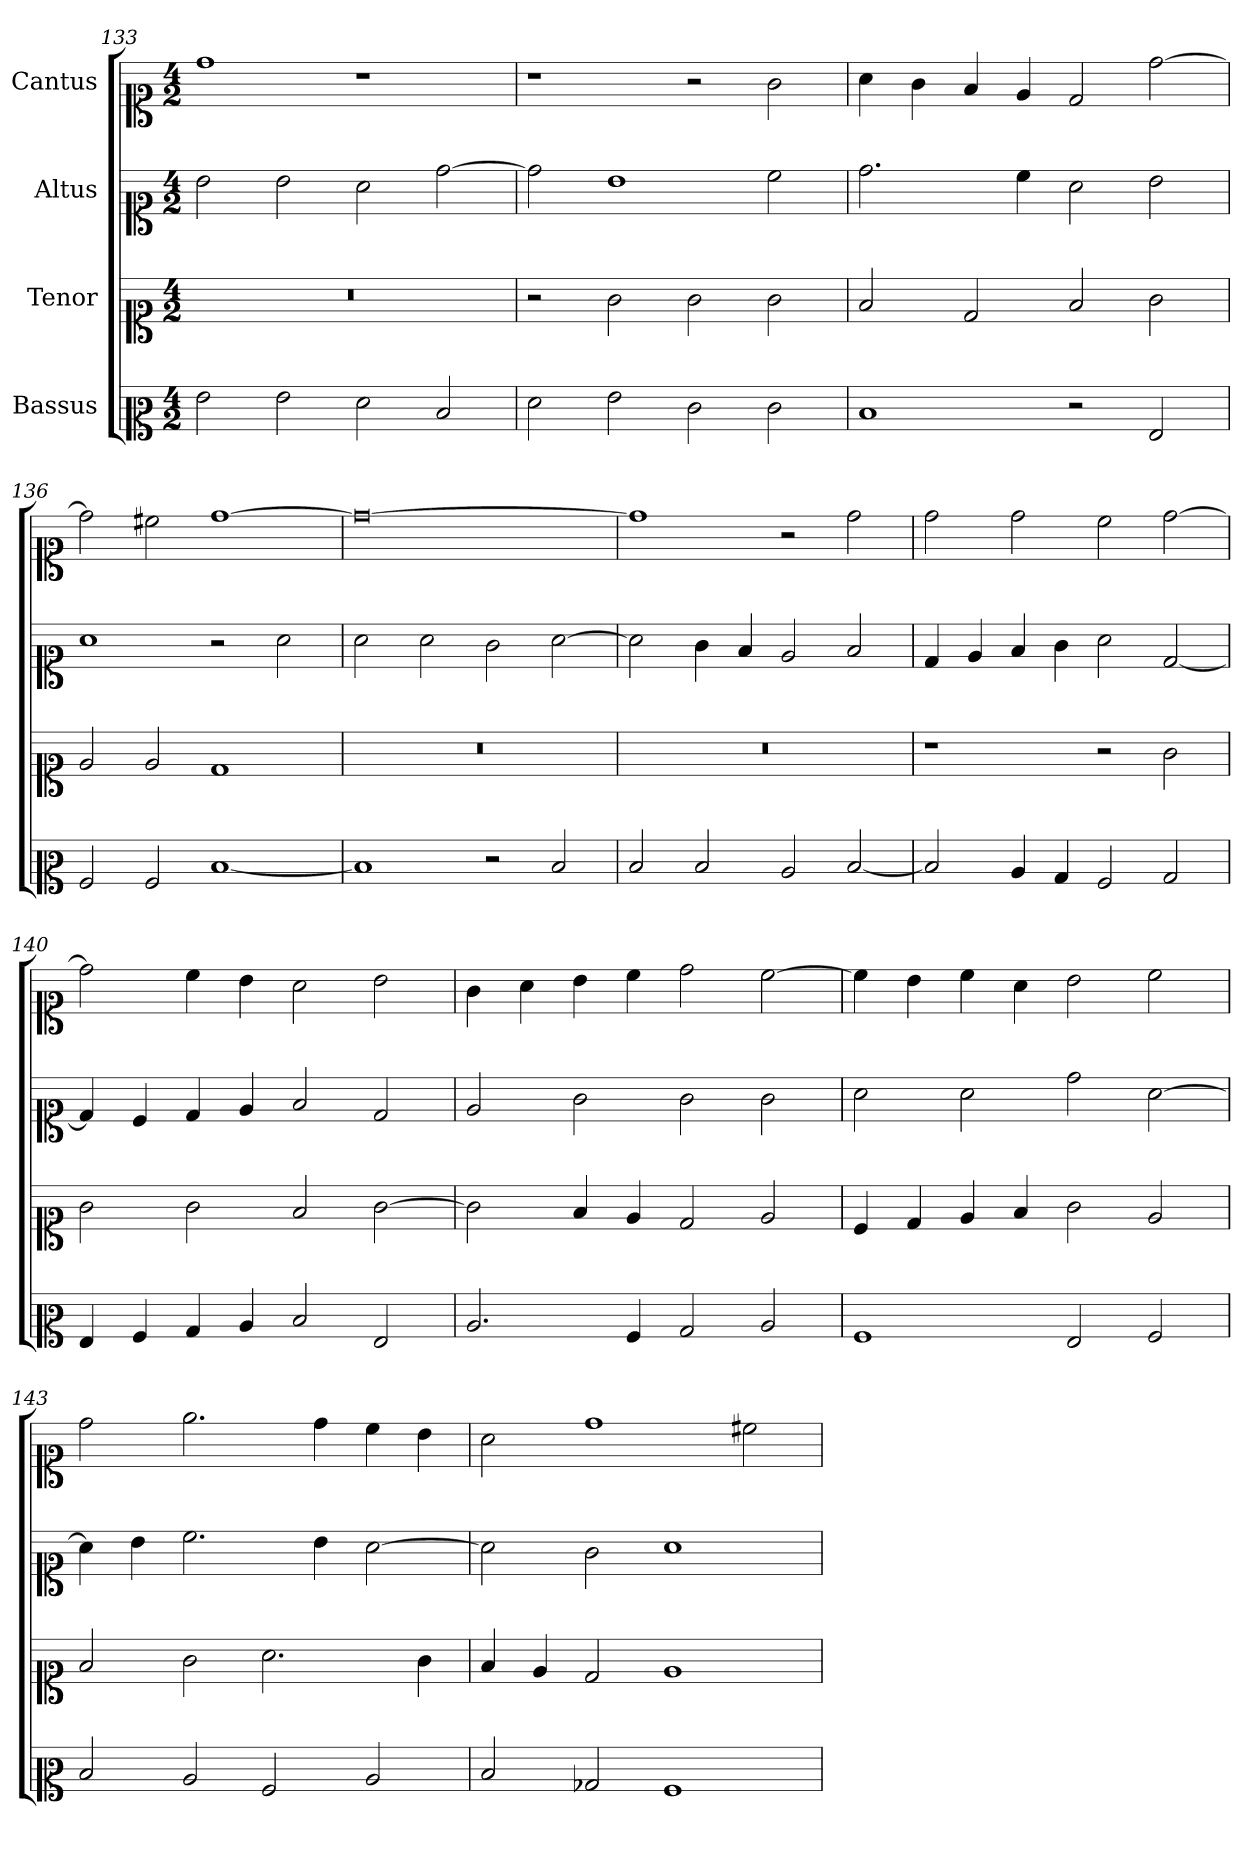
**kern	**kern	**kern	**kern
*part4	*part3	*part2	*part1
*staff4	*staff3	*staff2	*staff1
*I"Bassus	*I"Tenor	*I"Altus	*I"Cantus
*clefC2	*clefC1	*clefC1	*clefC1
*k[]	*k[]	*k[]	*k[]
*M4/2	*M4/2	*M4/2	*M4/2
=133	=133	=133	=133
2g\	0r	2b\	1dd\
2g\	.	2b\	.
2f\	.	2a\	1r
2d/	.	[2dd\	.
=134	=134	=134	=134
2f\	2r	2dd\]	1r
2g\	2g\	1b\	.
2e\	2g\	.	2r
2e\	2g\	2cc\	2g\
=135	=135	=135	=135
1d/	2f/	2.dd\	4a\
.	.	.	4g\
.	2d/	.	4f/
.	.	4cc\	4e/
2r	2f/	2a\	2d/
2G/	2g\	2b\	[2dd\
=136	=136	=136	=136
2A/	2e/	1a\	2dd\]
2A/	2e/	.	2cc#X\
[1d/	1d/	2r	[1dd\
.	.	2a\	.
=137	=137	=137	=137
1d/]	0r	2a\	0dd\_
.	.	2a\	.
2r	.	2g\	.
2d/	.	[2a\	.
=138	=138	=138	=138
2d/	0r	2a\]	1dd\]
2d/	.	4g\	.
.	.	4f/	.
2c/	.	2e/	2r
[2d/	.	2f/	2dd\
=139	=139	=139	=139
2d/]	1r	4d/	2dd\
.	.	4e/	.
4c/	.	4f/	2dd\
4B/	.	4g\	.
2A/	2r	2a\	2cc\
2B/	2g\	[2d/	[2dd\
=140	=140	=140	=140
4G/	2g\	4d/]	2dd\]
4A/	.	4c/	.
4B/	2g\	4d/	4cc\
4c/	.	4e/	4b\
2d/	2f/	2f/	2a\
2G/	[2g\	2d/	2b\
=141	=141	=141	=141
2.c/	2g\]	2e/	4g\
.	.	.	4a\
.	4f/	2g\	4b\
4A/	4e/	.	4cc\
2B/	2d/	2g\	2dd\
2c/	2e/	2g\	[2cc\
=142	=142	=142	=142
1A/	4c/	2a\	4cc\]
.	4d/	.	4b\
.	4e/	2a\	4cc\
.	4f/	.	4a\
2G/	2g\	2dd\	2b\
2A/	2e/	[2a\	2cc\
=143	=143	=143	=143
2d/	2f/	4a\]	2dd\
.	.	4b\	.
2c/	2g\	2.cc\	2.ee\
2A/	2.a\	.	.
.	.	4b\	4dd\
2c/	.	[2a\	4cc\
.	4g\	.	4b\
=144	=144	=144	=144
2d/	4f/	2a\]	2a\
.	4e/	.	.
2B-X/	2d/	2g\	1dd\
1A/	1e/	1a\	.
.	.	.	2cc#X\
=	=	=	=
*-	*-	*-	*-
